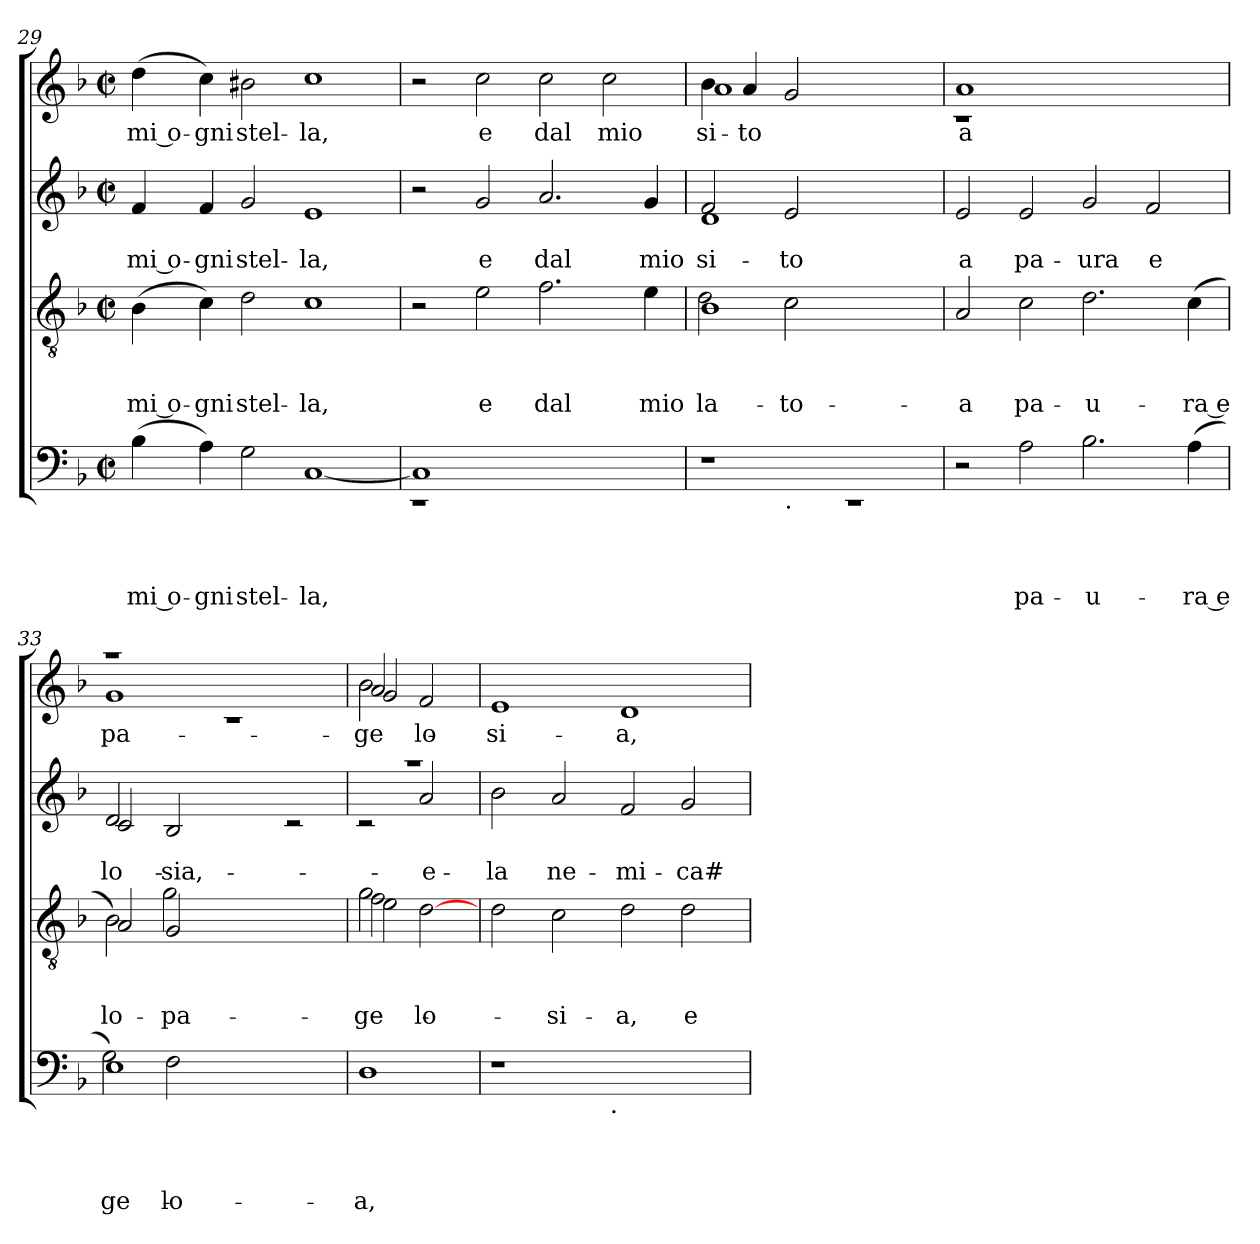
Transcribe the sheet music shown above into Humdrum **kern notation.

**kern	**text	**text	**text	**text	**kern	**text	**text	**text	**kern	**text	**text	**kern	**text
*part4	*part4	*part4	*part4	*part4	*part3	*part3	*part3	*part3	*part2	*part2	*part2	*part1	*part1
*staff4	*staff4	*staff4	*staff4	*staff4	*staff3	*staff3	*staff3	*staff3	*staff2	*staff2	*staff2	*staff1	*staff1
*clefF4	*	*	*	*	*clefGv2	*	*	*	*clefG2	*	*	*clefG2	*
*k[b-]	*	*	*	*	*k[b-]	*	*	*	*k[b-]	*	*	*k[b-]	*
*F:	*	*	*	*	*F:	*	*	*	*F:	*	*	*F:	*
*M2/2	*	*	*	*	*M2/2	*	*	*	*M2/2	*	*	*M2/2	*
*met(c|)	*	*	*	*	*met(c|)	*	*	*	*met(c|)	*	*	*met(c|)	*
=29	=29	=29	=29	=29	=29	=29	=29	=29	=29	=29	=29	=29	=29
!	!	!	!	!LO:LY:b:rj	!	!	!	!LO:LY:b:rj	!	!	!LO:LY:b:rj	!	!LO:LY:b:rj
(<4B-\	.	.	.	-mi o-	(<4B-\	.	.	-mi o-	4f/	.	-mi o-	(<4dd\	-mi o-
!	!	!	!	!LO:LY:b:rj	!	!	!	!LO:LY:b:rj	!	!	!LO:LY:b:rj	!	!LO:LY:b:rj
4A\)	.	.	.	-gni	4c\)	.	.	-gni	4f/	.	-gni	4cc\)	-gni
!	!	!	!	!LO:LY:b	!	!	!	!LO:LY:b	!	!	!LO:LY:b	!	!LO:LY:b
2G\	.	.	.	stel-	2d\	.	.	stel-	2g/	.	stel-	2b#\	stel-
!	!	!	!	!LO:LY:b	!	!	!	!LO:LY:b	!	!	!LO:LY:b	!	!LO:LY:b
[<1C	.	.	.	-la,	1c	.	.	-la,	1e	.	-la,	1cc	-la,
=30	=30	=30	=30	=30	=30	=30	=30	=30	=30	=30	=30	=30	=30
*^	*	*	*	*	*	*	*	*	*	*	*	*	*
1C]	1rEE	.	.	.	.	2r	.	.	.	2r	.	.	2r	.
!	!	!	!	!	!	!	!	!	!LO:LY:b	!	!	!LO:LY:b	!	!LO:LY:b
.	.	.	.	.	.	2e\	.	.	e	2g/	.	e	2cc\	e
!	!	!	!	!	!	!	!	!	!LO:LY:b	!	!	!LO:LY:b	!	!LO:LY:b
1ryy	1ryy	.	.	.	.	2.f\	.	.	dal	2.a/	.	dal	2cc\	dal
!	!	!	!	!	!	!	!	!	!	!	!	!	!	!LO:LY:b
.	.	.	.	.	.	.	.	.	.	.	.	.	2cc\	mio
!	!	!	!	!	!	!	!	!	!LO:LY:b	!	!	!LO:LY:b	!	!
.	.	.	.	.	.	4e\	.	.	mio	4g/	.	mio	.	.
=31	=31	=31	=31	=31	=31	=31	=31	=31	=31	=31	=31	=31	=31	=31
!	!	!	!	!	!	!	!	!	!LO:LY:b	!	!	!	!	!
*	*	*	*	*	*	*^	*	*	*	*	*	*	*	*
!	!	!	!	!	!	!	!	!	!	!LO:LY:b	!	!	!LO:LY:b	!	!
*	*	*	*	*	*	*	*	*	*	*	*^	*	*	*	*
!	!	!	!	!	!	!	!	!	!	!	!	!	!	!LO:LY:b	!	!LO:LY:b
*	*	*	*	*	*	*	*	*	*	*	*	*	*	*	*^	*
!	!	!	!	!	!	!	!	!	!	!	!	!	!	!	!	!	!LO:LY:b
1r	2ryy	.	.	.	.	1B-	2d\	.	.	-la-	2f/	1d	.	si-	4b-\	1a	si-
!	!	!	!	!	!	!	!	!	!	!	!	!	!	!	!	!	!LO:LY:b:rj
.	.	.	.	.	.	.	.	.	.	.	.	.	.	.	4a/	.	-to
!	!LO:TX:b:t=.	!	!	!	!	!	!	!	!	!	!	!	!	!	!	!	!
!	!	!	!	!	!	!	!	!	!	!LO:LY:b	!	!	!	!LO:LY:b	!	!	!
.	1.ryy	.	.	.	.	.	2c\	.	.	-to	2e/	.	.	-to	2g/	.	.
1rEE	.	.	.	.	.	1ryy	1ryy	.	.	.	1ryy	1ryy	.	.	1ryy	1ryy	.
!!LO:LB:g=z	!!
=32	=32	=32	=32	=32	=32	=32	=32	=32	=32	=32	=32	=32	=32	=32	=32	=32	=32
!	!	!	!	!	!	!	!	!	!	!LO:LY:b	!	!	!	!LO:LY:b	!	!	!LO:LY:b:rj
*v	*v	*	*	*	*	*	*	*	*	*	*v	*v	*	*	*	*	*
*	*	*	*	*	*v	*v	*	*	*	*	*	*	*	*	*
2r	.	.	.	.	2A/	.	.	a	2e/	.	-a	1a	1rc	-a
!	!	!	!	!LO:LY:b	!	!	!	!LO:LY:b	!	!	!LO:LY:b	!	!	!
2A\	.	.	.	pa-	2c\	.	.	pa-	2e/	.	pa-	.	.	.
!	!	!	!	!LO:LY:b	!	!	!	!LO:LY:b	!	!	!LO:LY:b	!	!	!
2.B-\	.	.	.	-u-	2.d\	.	.	-u-	2g/	.	-u­ra	1ryy	1ryy	.
!	!	!	!	!	!	!	!	!	!	!	!LO:LY:b	!	!	!
.	.	.	.	.	.	.	.	.	2f/	.	e	.	.	.
!	!	!	!	!LO:LY:b:rj	!	!	!	!LO:LY:b:rj	!	!	!	!	!	!
(<4A\	.	.	.	-ra e	(<4c\	.	.	-ra e	.	.	.	.	.	.
=33	=33	=33	=33	=33	=33	=33	=33	=33	=33	=33	=33	=33	=33	=33
!	!	!	!	!LO:LY:b	!	!	!	!	!	!	!	!	!	!
*^	*	*	*	*	*	*	*	*	*	*	*	*	*	*
!	!	!	!	!	!LO:LY:b	!	!	!	!LO:LY:b	!	!	!	!	!	!
*	*	*	*	*	*	*^	*	*	*	*	*	*	*	*	*
!	!	!	!	!	!	!	!	!	!	!LO:LY:b	!	!	!LO:LY:b	!	!	!
*	*	*	*	*	*	*	*^	*	*	*	*^	*	*	*	*	*
!	!	!	!	!	!	!	!	!	!	!	!	!	!	!	!LO:LY:b	!	!	!LO:LY:b
1E	2G\)	.	.	.	-ge-	2B-\)	2A/	2ryy	.	.	lo-	2d/	2c/	.	-lo-	1raa	1g	pa-
!	!	!	!	!	!LO:LY:b	!	!	!	!	!	!LO:LY:b	!	!	!	!	!	!	!
!	!	!	!	!	!	!	!	!	!	!	!LO:LY:b	!	!	!	!LO:LY:b	!	!	!
.	2F\	.	.	.	-lo-	2G/	1ryy	2g\	.	.	-pa-	1.ryy	2B-/	.	-sia,	.	.	.
1ryy	1ryy	.	.	.	.	1ryy	.	1ryy	.	.	.	.	2ryy	.	.	1ryy	1rc	.
.	.	.	.	.	.	.	2ryy	.	.	.	.	.	2rc	.	.	.	.	.
*v	*v	*	*	*	*	*	*	*	*	*	*	*	*	*	*	*v	*v	*
=34	=34	=34	=34	=34	=34	=34	=34	=34	=34	=34	=34	=34	=34	=34	=34	=34
!	!	!	!	!LO:LY:b	!	!	!	!	!	!LO:LY:b	!	!	!	!	!	!
!	!	!	!	!	!	!	!	!	!	!LO:LY:b	!	!	!	!	!	!
!	!	!	!	!	!	!	!	!	!	!LO:LY:b	!	!	!	!	!	!LO:LY:b
*	*	*	*	*	*	*	*	*	*	*	*	*	*	*	*^	*
!	!	!	!	!	!	!	!	!	!	!	!	!	!	!	!	!	!LO:LY:b
*	*	*	*	*	*	*	*	*	*	*	*	*	*	*	*	*^	*
!	!	!	!	!	!	!	!	!	!	!	!	!	!	!	!	!	!	!LO:LY:b
1D	.	.	.	-a,	2g\	(<2f\	2e\)	.	.	ge-	1raa	2rc	.	.	2b-\	2a/	2g/	ge-
!	!	!	!	!	!	!	!	!	!	!LO:LY:b	!	!	!	!LO:LY:b	!	!	!	!LO:LY:b
.	.	.	.	.	2ryy	2ryy	[>2d\	.	.	-lo-	.	2a/	.	e	2ryy	2ryy	2f/	-lo-
=35	=35	=35	=35	=35	=35	=35	=35	=35	=35	=35	=35	=35	=35	=35	=35	=35	=35	=35
!	!	!	!	!	!	!	!	!	!	!	!	!	!	!LO:LY:b	!	!	!	!LO:LY:b
*	*	*	*	*	*v	*v	*v	*	*	*	*	*	*	*	*v	*v	*v	*
*^	*	*	*	*	*	*	*	*	*v	*v	*	*	*	*
1r	2ryy	.	.	.	.	2d\	.	.	.	2b-\	.	la	1e	-si-
!	!	!	!	!	!	!	!	!	!LO:LY:b	!	!	!LO:LY:b:rj	!	!
.	4...ryy	.	.	.	.	2c\	.	.	-si-	2a/	.	ne-	.	.
!	!LO:TX:b:t=.	!	!	!	!	!	!	!	!	!	!	!	!	!
.	1ryy	.	.	.	.	.	.	.	.	.	.	.	.	.
!	!	!	!	!	!	!	!	!	!LO:LY:b	!	!	!LO:LY:b:rj	!	!LO:LY:b
1ryy	.	.	.	.	.	2d\	.	.	-a,	2f/	.	-mi-	1d	-a,
!	!	!	!	!	!	!	!	!	!LO:LY:b	!	!	!LO:LY:b:rj	!	!
.	.	.	.	.	.	2d\	.	.	e	2g/	.	-ca#	.	.
.	32ryy	.	.	.	.	.	.	.	.	.	.	.	.	.
*v	*v	*	*	*	*	*	*	*	*	*	*	*	*	*
=	=	=	=	=	=	=	=	=	=	=	=	=	=
*-	*-	*-	*-	*-	*-	*-	*-	*-	*-	*-	*-	*-	*-
